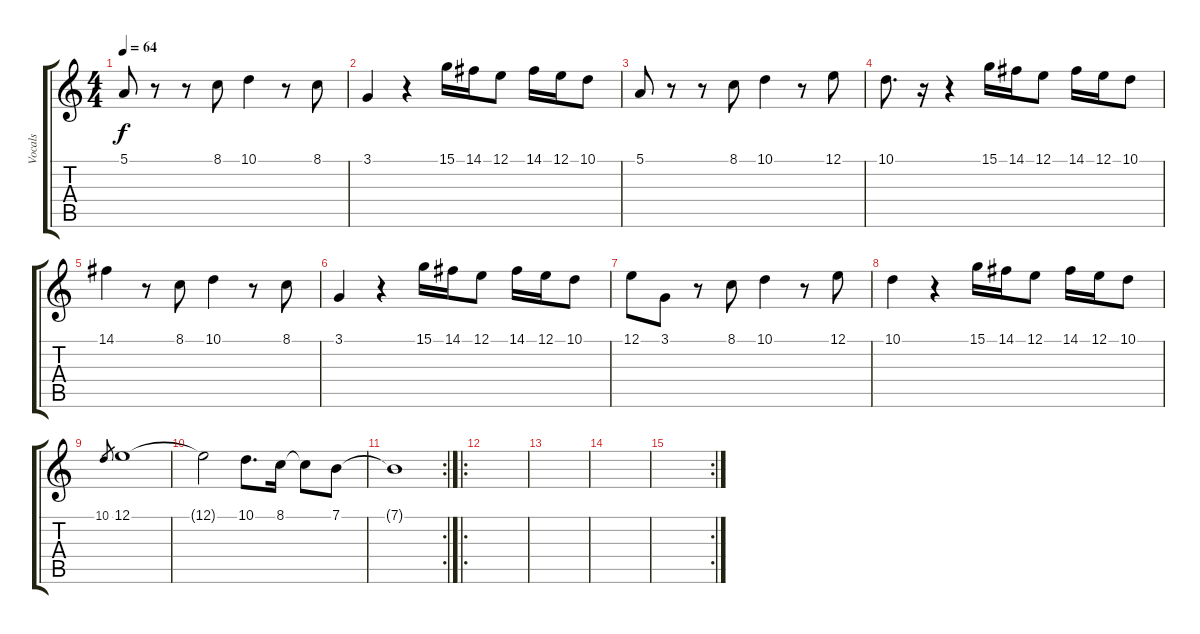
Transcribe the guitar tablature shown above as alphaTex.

\track ("Vocals" "Vocals") {instrument cello}
\staff {score tabs}
\tuning (E4 B3 G3 D3 A2 E2) {hide}
\ts (4 4)
\tempo 64
\clef g2
\ks c
5.1.8{dy f} r.8 r.8 8.1.8 10.1.4 r.8 8.1.8 |
3.1.4 r.4 15.1.16 14.1.16 12.1.8 14.1.16 12.1.16 10.1.8 |
5.1.8 r.8 r.8 8.1.8 10.1.4 r.8 12.1.8 |
10.1.8{d} r.16 r.4 15.1.16 14.1.16 12.1.8 14.1.16 12.1.16 10.1.8 |
14.1.4 r.8 8.1.8 10.1.4 r.8 8.1.8 |
3.1.4 r.4 15.1.16 14.1.16 12.1.8 14.1.16 12.1.16 10.1.8 |
12.1.8 3.1.8 r.8 8.1.8 10.1.4 r.8 12.1.8 |
10.1.4 r.4 15.1.16 14.1.16 12.1.8 14.1.16 12.1.16 10.1.8 |
10.1.8{gr} 12.1.1 |
12.1{t}.2 10.1.8{d} 8.1.16 8.1{t}.8 7.1.8 |
\rc 2
7.1{t}.1 |
\ro
|
|
|
\rc 2
